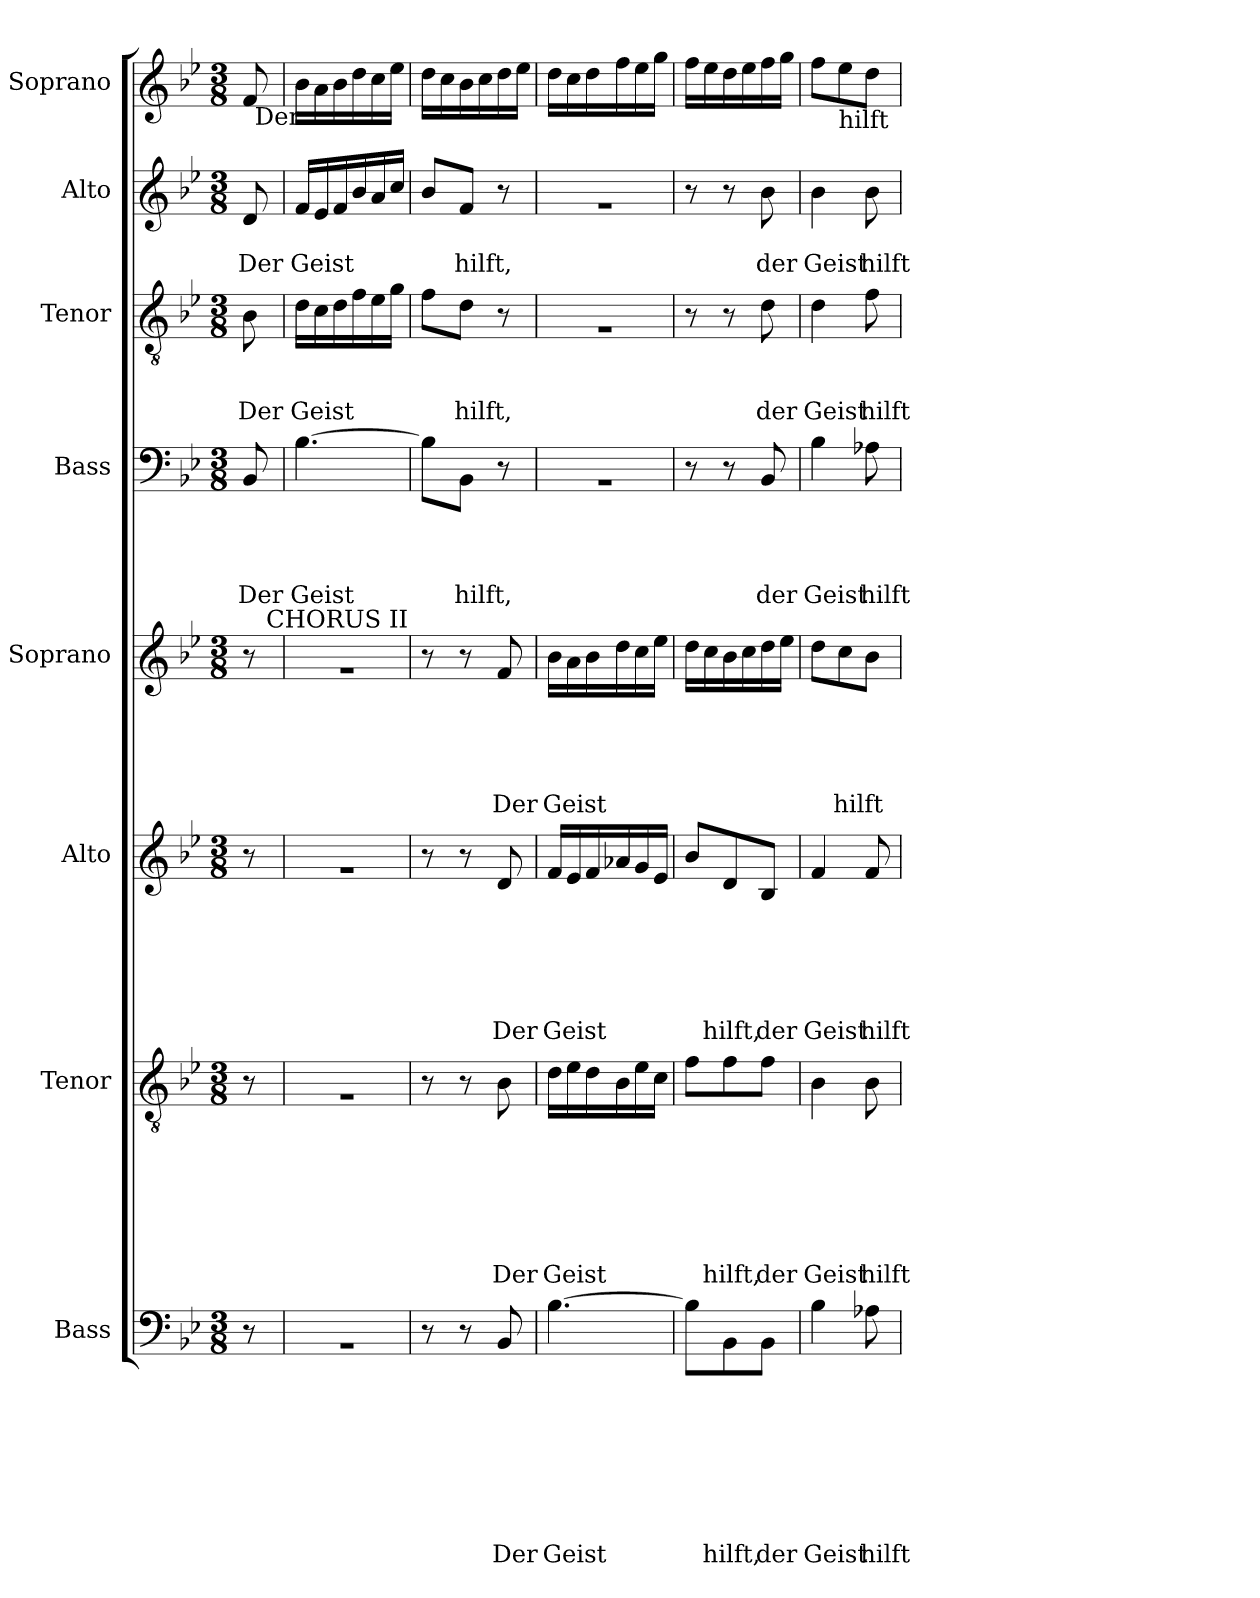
**kern	**text	**text	**text	**text	**text	**text	**text	**text	**kern	**text	**text	**text	**text	**text	**text	**text	**kern	**text	**text	**text	**text	**text	**text	**kern	**text	**text	**text	**text	**text	**kern	**text	**text	**text	**text	**kern	**text	**text	**text	**kern	**text	**text	**kern
*part8	*part8	*part8	*part8	*part8	*part8	*part8	*part8	*part8	*part7	*part7	*part7	*part7	*part7	*part7	*part7	*part7	*part6	*part6	*part6	*part6	*part6	*part6	*part6	*part5	*part5	*part5	*part5	*part5	*part5	*part4	*part4	*part4	*part4	*part4	*part3	*part3	*part3	*part3	*part2	*part2	*part2	*part1
*staff8	*staff8	*staff8	*staff8	*staff8	*staff8	*staff8	*staff8	*staff8	*staff7	*staff7	*staff7	*staff7	*staff7	*staff7	*staff7	*staff7	*staff6	*staff6	*staff6	*staff6	*staff6	*staff6	*staff6	*staff5	*staff5	*staff5	*staff5	*staff5	*staff5	*staff4	*staff4	*staff4	*staff4	*staff4	*staff3	*staff3	*staff3	*staff3	*staff2	*staff2	*staff2	*staff1
*I"Bass	*	*	*	*	*	*	*	*	*I"Tenor	*	*	*	*	*	*	*	*I"Alto	*	*	*	*	*	*	*I"Soprano	*	*	*	*	*	*I"Bass	*	*	*	*	*I"Tenor	*	*	*	*I"Alto	*	*	*I"Soprano
*clefF4	*	*	*	*	*	*	*	*	*clefGv2	*	*	*	*	*	*	*	*clefG2	*	*	*	*	*	*	*clefG2	*	*	*	*	*	*clefF4	*	*	*	*	*clefGv2	*	*	*	*clefG2	*	*	*clefG2
*k[b-e-]	*	*	*	*	*	*	*	*	*k[b-e-]	*	*	*	*	*	*	*	*k[b-e-]	*	*	*	*	*	*	*k[b-e-]	*	*	*	*	*	*k[b-e-]	*	*	*	*	*k[b-e-]	*	*	*	*k[b-e-]	*	*	*k[b-e-]
*B-:	*	*	*	*	*	*	*	*	*B-:	*	*	*	*	*	*	*	*B-:	*	*	*	*	*	*	*B-:	*	*	*	*	*	*B-:	*	*	*	*	*B-:	*	*	*	*B-:	*	*	*B-:
*M3/8	*	*	*	*	*	*	*	*	*M3/8	*	*	*	*	*	*	*	*M3/8	*	*	*	*	*	*	*M3/8	*	*	*	*	*	*M3/8	*	*	*	*	*M3/8	*	*	*	*M3/8	*	*	*M3/8
=1	=1	=1	=1	=1	=1	=1	=1	=1	=1	=1	=1	=1	=1	=1	=1	=1	=1	=1	=1	=1	=1	=1	=1	=1	=1	=1	=1	=1	=1	=1	=1	=1	=1	=1	=1	=1	=1	=1	=1	=1	=1	=1
!	!	!	!	!	!	!	!	!	!	!	!	!	!	!	!	!	!	!	!	!	!	!	!	!	!	!	!	!	!	!	!	!	!	!LO:LY:b	!	!	!	!LO:LY:b	!	!	!LO:LY:b	!
*	*	*	*	*	*	*	*	*	*	*	*	*	*	*	*	*	*	*	*	*	*	*	*	*^	*	*	*	*	*	*	*	*	*	*	*	*	*	*	*	*	*	*^
8r	.	.	.	.	.	.	.	.	8r	.	.	.	.	.	.	.	8r	.	.	.	.	.	.	8r	16ryy	.	.	.	.	.	8BB-/	.	.	.	Der	8B-\	.	.	Der	8d/	.	Der	8f/	32ryy
!	!	!	!	!	!	!	!	!	!	!	!	!	!	!	!	!	!	!	!	!	!	!	!	!	!	!	!	!	!	!	!	!	!	!	!	!	!	!	!	!	!	!	!	!LO:TX:b:t=Der
.	.	.	.	.	.	.	.	.	.	.	.	.	.	.	.	.	.	.	.	.	.	.	.	.	.	.	.	.	.	.	.	.	.	.	.	.	.	.	.	.	.	.	.	16.ryy
!	!	!	!	!	!	!	!	!	!	!	!	!	!	!	!	!	!	!	!	!	!	!	!	!	!LO:TX:a:t=CHORUS II	!	!	!	!	!	!	!	!	!	!	!	!	!	!	!	!	!	!	!
.	.	.	.	.	.	.	.	.	.	.	.	.	.	.	.	.	.	.	.	.	.	.	.	.	16ryy	.	.	.	.	.	.	.	.	.	.	.	.	.	.	.	.	.	.	.
=2	=2	=2	=2	=2	=2	=2	=2	=2	=2	=2	=2	=2	=2	=2	=2	=2	=2	=2	=2	=2	=2	=2	=2	=2	=2	=2	=2	=2	=2	=2	=2	=2	=2	=2	=2	=2	=2	=2	=2	=2	=2	=2	=2	=2
!	!	!	!	!	!	!	!	!	!	!	!	!	!	!	!	!	!	!	!	!	!	!	!	!	!	!	!	!	!	!	!	!	!	!	!	!	!	!	!	!	!	!	!LO:TX:b:t=Geist	!
!LO:N:vis=1	!	!	!	!	!	!	!	!	!LO:N:vis=1	!	!	!	!	!	!	!	!LO:N:vis=1	!	!	!	!	!	!	!LO:N:vis=1	!	!	!	!	!	!	!	!	!	!	!LO:LY:b	!	!	!	!LO:LY:b	!	!	!LO:LY:b	!	!
*	*	*	*	*	*	*	*	*	*	*	*	*	*	*	*	*	*	*	*	*	*	*	*	*v	*v	*	*	*	*	*	*	*	*	*	*	*	*	*	*	*	*	*	*v	*v
4.rC	.	.	.	.	.	.	.	.	4.rA	.	.	.	.	.	.	.	4.ra	.	.	.	.	.	.	4.ra	.	.	.	.	.	[>4.B-\	.	.	.	Geist	16d\LL	.	.	Geist	16f/LL	.	Geist	16b-\LL
.	.	.	.	.	.	.	.	.	.	.	.	.	.	.	.	.	.	.	.	.	.	.	.	.	.	.	.	.	.	.	.	.	.	.	16c\	.	.	.	16e-/	.	.	16a\
.	.	.	.	.	.	.	.	.	.	.	.	.	.	.	.	.	.	.	.	.	.	.	.	.	.	.	.	.	.	.	.	.	.	.	16d\	.	.	.	16f/	.	.	16b-\
.	.	.	.	.	.	.	.	.	.	.	.	.	.	.	.	.	.	.	.	.	.	.	.	.	.	.	.	.	.	.	.	.	.	.	16f\	.	.	.	16b-/	.	.	16dd\
.	.	.	.	.	.	.	.	.	.	.	.	.	.	.	.	.	.	.	.	.	.	.	.	.	.	.	.	.	.	.	.	.	.	.	16e-\	.	.	.	16a/	.	.	16cc\
.	.	.	.	.	.	.	.	.	.	.	.	.	.	.	.	.	.	.	.	.	.	.	.	.	.	.	.	.	.	.	.	.	.	.	16g\JJ	.	.	.	16cc/JJ	.	.	16ee-\JJ
=3	=3	=3	=3	=3	=3	=3	=3	=3	=3	=3	=3	=3	=3	=3	=3	=3	=3	=3	=3	=3	=3	=3	=3	=3	=3	=3	=3	=3	=3	=3	=3	=3	=3	=3	=3	=3	=3	=3	=3	=3	=3	=3
8r	.	.	.	.	.	.	.	.	8r	.	.	.	.	.	.	.	8r	.	.	.	.	.	.	8r	.	.	.	.	.	8B-\L]	.	.	.	.	8f\L	.	.	.	8b-/L	.	.	16dd\LL
.	.	.	.	.	.	.	.	.	.	.	.	.	.	.	.	.	.	.	.	.	.	.	.	.	.	.	.	.	.	.	.	.	.	.	.	.	.	.	.	.	.	16cc\
!	!	!	!	!	!	!	!	!	!	!	!	!	!	!	!	!	!	!	!	!	!	!	!	!	!	!	!	!	!	!	!	!	!	!LO:LY:b	!	!	!	!LO:LY:b	!	!	!LO:LY:b	!
8r	.	.	.	.	.	.	.	.	8r	.	.	.	.	.	.	.	8r	.	.	.	.	.	.	8r	.	.	.	.	.	8BB-\J	.	.	.	hilft,	8d\J	.	.	hilft,	8f/J	.	hilft,	16b-\
.	.	.	.	.	.	.	.	.	.	.	.	.	.	.	.	.	.	.	.	.	.	.	.	.	.	.	.	.	.	.	.	.	.	.	.	.	.	.	.	.	.	16cc\
!	!	!	!	!	!	!	!	!LO:LY:b	!	!	!	!	!	!	!	!LO:LY:b	!	!	!	!	!	!	!LO:LY:b	!	!	!	!	!	!LO:LY:b	!	!	!	!	!	!	!	!	!	!	!	!	!
8BB-/	.	.	.	.	.	.	.	Der	8B-\	.	.	.	.	.	.	Der	8d/	.	.	.	.	.	Der	8f/	.	.	.	.	Der	8r	.	.	.	.	8r	.	.	.	8r	.	.	16dd\
.	.	.	.	.	.	.	.	.	.	.	.	.	.	.	.	.	.	.	.	.	.	.	.	.	.	.	.	.	.	.	.	.	.	.	.	.	.	.	.	.	.	16ee-\JJ
=4	=4	=4	=4	=4	=4	=4	=4	=4	=4	=4	=4	=4	=4	=4	=4	=4	=4	=4	=4	=4	=4	=4	=4	=4	=4	=4	=4	=4	=4	=4	=4	=4	=4	=4	=4	=4	=4	=4	=4	=4	=4	=4
!	!	!	!	!	!	!	!	!LO:LY:b	!	!	!	!	!	!	!	!LO:LY:b	!	!	!	!	!	!	!LO:LY:b	!	!	!	!	!	!LO:LY:b	!LO:N:vis=1	!	!	!	!	!LO:N:vis=1	!	!	!	!LO:N:vis=1	!	!	!
[>4.B-\	.	.	.	.	.	.	.	Geist	16d\LL	.	.	.	.	.	.	Geist	16f/LL	.	.	.	.	.	Geist	16b-\LL	.	.	.	.	Geist	4.rC	.	.	.	.	4.rA	.	.	.	4.ra	.	.	16dd\LL
.	.	.	.	.	.	.	.	.	16e-\	.	.	.	.	.	.	.	16e-/	.	.	.	.	.	.	16a\	.	.	.	.	.	.	.	.	.	.	.	.	.	.	.	.	.	16cc\
.	.	.	.	.	.	.	.	.	16d\	.	.	.	.	.	.	.	16f/	.	.	.	.	.	.	16b-\	.	.	.	.	.	.	.	.	.	.	.	.	.	.	.	.	.	16dd\
.	.	.	.	.	.	.	.	.	16B-\	.	.	.	.	.	.	.	16a-X/	.	.	.	.	.	.	16dd\	.	.	.	.	.	.	.	.	.	.	.	.	.	.	.	.	.	16ff\
.	.	.	.	.	.	.	.	.	16e-\	.	.	.	.	.	.	.	16g/	.	.	.	.	.	.	16cc\	.	.	.	.	.	.	.	.	.	.	.	.	.	.	.	.	.	16ee-\
.	.	.	.	.	.	.	.	.	16c\JJ	.	.	.	.	.	.	.	16e-/JJ	.	.	.	.	.	.	16ee-\JJ	.	.	.	.	.	.	.	.	.	.	.	.	.	.	.	.	.	16gg\JJ
=5	=5	=5	=5	=5	=5	=5	=5	=5	=5	=5	=5	=5	=5	=5	=5	=5	=5	=5	=5	=5	=5	=5	=5	=5	=5	=5	=5	=5	=5	=5	=5	=5	=5	=5	=5	=5	=5	=5	=5	=5	=5	=5
8B-\L]	.	.	.	.	.	.	.	.	8f\L	.	.	.	.	.	.	.	8b-/L	.	.	.	.	.	.	16dd\LL	.	.	.	.	.	8r	.	.	.	.	8r	.	.	.	8r	.	.	16ff\LL
.	.	.	.	.	.	.	.	.	.	.	.	.	.	.	.	.	.	.	.	.	.	.	.	16cc\	.	.	.	.	.	.	.	.	.	.	.	.	.	.	.	.	.	16ee-\
!	!	!	!	!	!	!	!	!LO:LY:b	!	!	!	!	!	!	!	!LO:LY:b	!	!	!	!	!	!	!LO:LY:b	!	!	!	!	!	!	!	!	!	!	!	!	!	!	!	!	!	!	!
8BB-\	.	.	.	.	.	.	.	hilft,	8f\	.	.	.	.	.	.	hilft,	8d/	.	.	.	.	.	hilft,	16b-\	.	.	.	.	.	8r	.	.	.	.	8r	.	.	.	8r	.	.	16dd\
.	.	.	.	.	.	.	.	.	.	.	.	.	.	.	.	.	.	.	.	.	.	.	.	16cc\	.	.	.	.	.	.	.	.	.	.	.	.	.	.	.	.	.	16ee-\
!	!	!	!	!	!	!	!	!LO:LY:b	!	!	!	!	!	!	!	!LO:LY:b	!	!	!	!	!	!	!LO:LY:b	!	!	!	!	!	!	!	!	!	!	!LO:LY:b	!	!	!	!LO:LY:b	!	!	!LO:LY:b	!
8BB-\J	.	.	.	.	.	.	.	der	8f\J	.	.	.	.	.	.	der	8B-/J	.	.	.	.	.	der	16dd\	.	.	.	.	.	8BB-/	.	.	.	der	8d\	.	.	der	8b-\	.	der	16ff\
.	.	.	.	.	.	.	.	.	.	.	.	.	.	.	.	.	.	.	.	.	.	.	.	16ee-\JJ	.	.	.	.	.	.	.	.	.	.	.	.	.	.	.	.	.	16gg\JJ
=6	=6	=6	=6	=6	=6	=6	=6	=6	=6	=6	=6	=6	=6	=6	=6	=6	=6	=6	=6	=6	=6	=6	=6	=6	=6	=6	=6	=6	=6	=6	=6	=6	=6	=6	=6	=6	=6	=6	=6	=6	=6	=6
!	!	!	!	!	!	!	!	!LO:LY:b	!	!	!	!	!	!	!	!LO:LY:b	!	!	!	!	!	!	!LO:LY:b	!	!	!	!	!	!	!	!	!	!	!LO:LY:b	!	!	!	!LO:LY:b	!	!	!LO:LY:b	!
4B-\	.	.	.	.	.	.	.	Geist	4B-\	.	.	.	.	.	.	Geist	4f/	.	.	.	.	.	Geist	8dd\L	.	.	.	.	.	4B-\	.	.	.	Geist	4d\	.	.	Geist	4b-\	.	Geist	8ff\L
!	!	!	!	!	!	!	!	!	!	!	!	!	!	!	!	!	!	!	!	!	!	!	!	!	!	!	!	!	!	!	!	!	!	!	!	!	!	!	!	!	!	!LO:TX:b:t=hilft
!	!	!	!	!	!	!	!	!	!	!	!	!	!	!	!	!	!	!	!	!	!	!	!	!	!	!	!	!	!LO:LY:b	!	!	!	!	!	!	!	!	!	!	!	!	!
.	.	.	.	.	.	.	.	.	.	.	.	.	.	.	.	.	.	.	.	.	.	.	.	8cc\	.	.	.	.	hilft	.	.	.	.	.	.	.	.	.	.	.	.	8ee-\
!	!	!	!	!	!	!	!	!LO:LY:b	!	!	!	!	!	!	!	!LO:LY:b	!	!	!	!	!	!	!LO:LY:b	!	!	!	!	!	!	!	!	!	!	!LO:LY:b	!	!	!	!LO:LY:b	!	!	!LO:LY:b	!
8A-X\	.	.	.	.	.	.	.	hilft	8B-\	.	.	.	.	.	.	hilft	8f/	.	.	.	.	.	hilft	8b-\J	.	.	.	.	.	8A-X\	.	.	.	hilft	8f\	.	.	hilft	8b-\	.	hilft	8dd\J
=	=	=	=	=	=	=	=	=	=	=	=	=	=	=	=	=	=	=	=	=	=	=	=	=	=	=	=	=	=	=	=	=	=	=	=	=	=	=	=	=	=	=
*-	*-	*-	*-	*-	*-	*-	*-	*-	*-	*-	*-	*-	*-	*-	*-	*-	*-	*-	*-	*-	*-	*-	*-	*-	*-	*-	*-	*-	*-	*-	*-	*-	*-	*-	*-	*-	*-	*-	*-	*-	*-	*-
